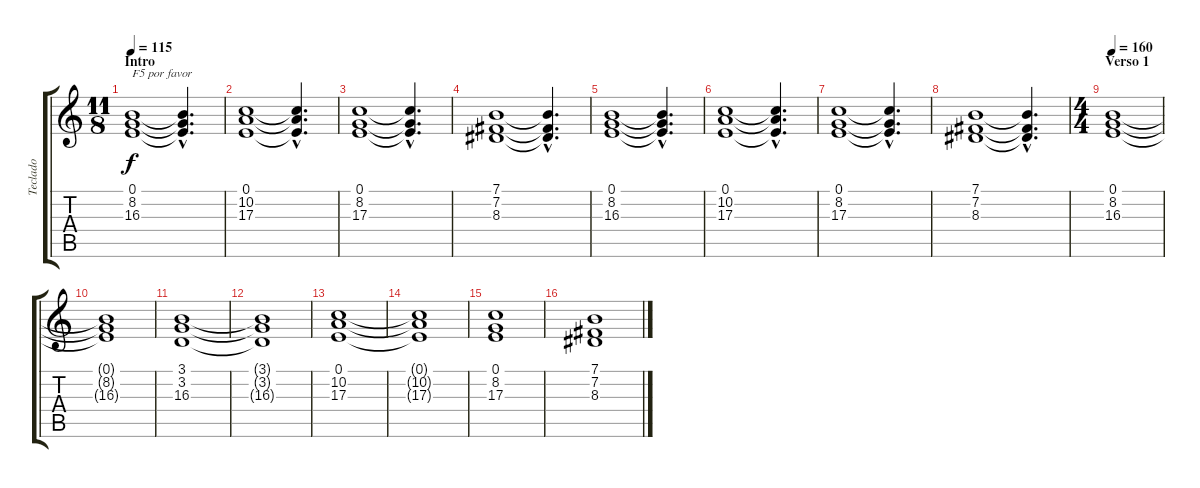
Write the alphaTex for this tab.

\track ("Teclado" "Teclado") {instrument drawbarorgan}
\staff {score tabs}
\tuning (E4 B3 G3 D3 A2 E2) {hide}
\ts (11 8)
\section ("" "Intro")
\tempo 115
\clef g2
\ks c
(0.1 8.2 16.3).1{txt "F5 por favor" dy f instrument drawbarorgan} (0.1{hac t} 8.2{hac t} 16.3{hac t}).4{d} |
(0.1 10.2 17.3).1 (0.1{hac t} 10.2{hac t} 17.3{hac t}).4{d} |
(0.1 8.2 17.3).1 (0.1{hac t} 8.2{hac t} 17.3{hac t}).4{d} |
(7.1 7.2 8.3).1 (7.1{hac t} 7.2{hac t} 8.3{hac t}).4{d} |
(0.1 8.2 16.3).1 (0.1{hac t} 8.2{hac t} 16.3{hac t}).4{d} |
(0.1 10.2 17.3).1 (0.1{hac t} 10.2{hac t} 17.3{hac t}).4{d} |
(0.1 8.2 17.3).1 (0.1{hac t} 8.2{hac t} 17.3{hac t}).4{d} |
(7.1 7.2 8.3).1 (7.1{hac t} 7.2{hac t} 8.3{hac t}).4{d} |
\ts (4 4)
\section ("" "Verso 1")
\tempo 160
(0.1 8.2 16.3).1 |
(0.1{t} 8.2{t} 16.3{t}).1 |
(3.1 3.2 16.3).1 |
(3.1{t} 3.2{t} 16.3{t}).1 |
(0.1 10.2 17.3).1 |
(0.1{t} 10.2{t} 17.3{t}).1 |
(0.1 8.2 17.3).1 |
(7.1 7.2 8.3).1
